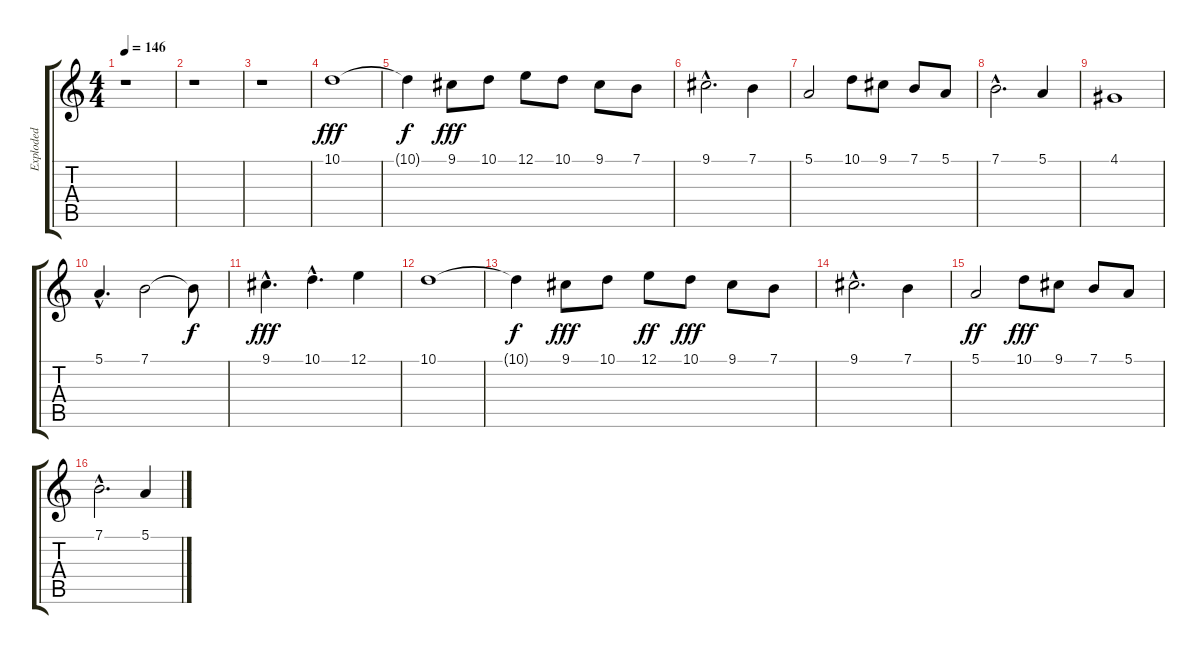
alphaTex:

\track ("Exploded" "Exploded") {instrument stringensemble1}
\staff {score tabs}
\tuning (E4 B3 G3 D3 A2 E2) {hide}
\ts (4 4)
\tempo 146
\clef g2
\ks c
r.1{dy f} |
r.1 |
r.1 |
10.1.1{dy fff} |
10.1{t}.4{dy f} 9.1.8{dy fff} 10.1.8 12.1.8 10.1.8 9.1.8 7.1.8 |
9.1{hac}.2{d} 7.1.4 |
5.1.2 10.1.8 9.1.8 7.1.8 5.1.8 |
7.1{hac}.2{d} 5.1.4 |
4.1.1 |
5.1{hac}.4{d} 7.1.2 7.1{t}.8{dy f} |
9.1{hac}.4{d dy fff} 10.1{hac}.4{d} 12.1.4 |
10.1.1 |
10.1{t}.4{dy f} 9.1.8{dy fff} 10.1.8 12.1.8{dy ff} 10.1.8{dy fff} 9.1.8 7.1.8 |
9.1{hac}.2{d} 7.1.4 |
5.1.2{dy ff} 10.1.8{dy fff} 9.1.8 7.1.8 5.1.8 |
7.1{hac}.2{d} 5.1.4
